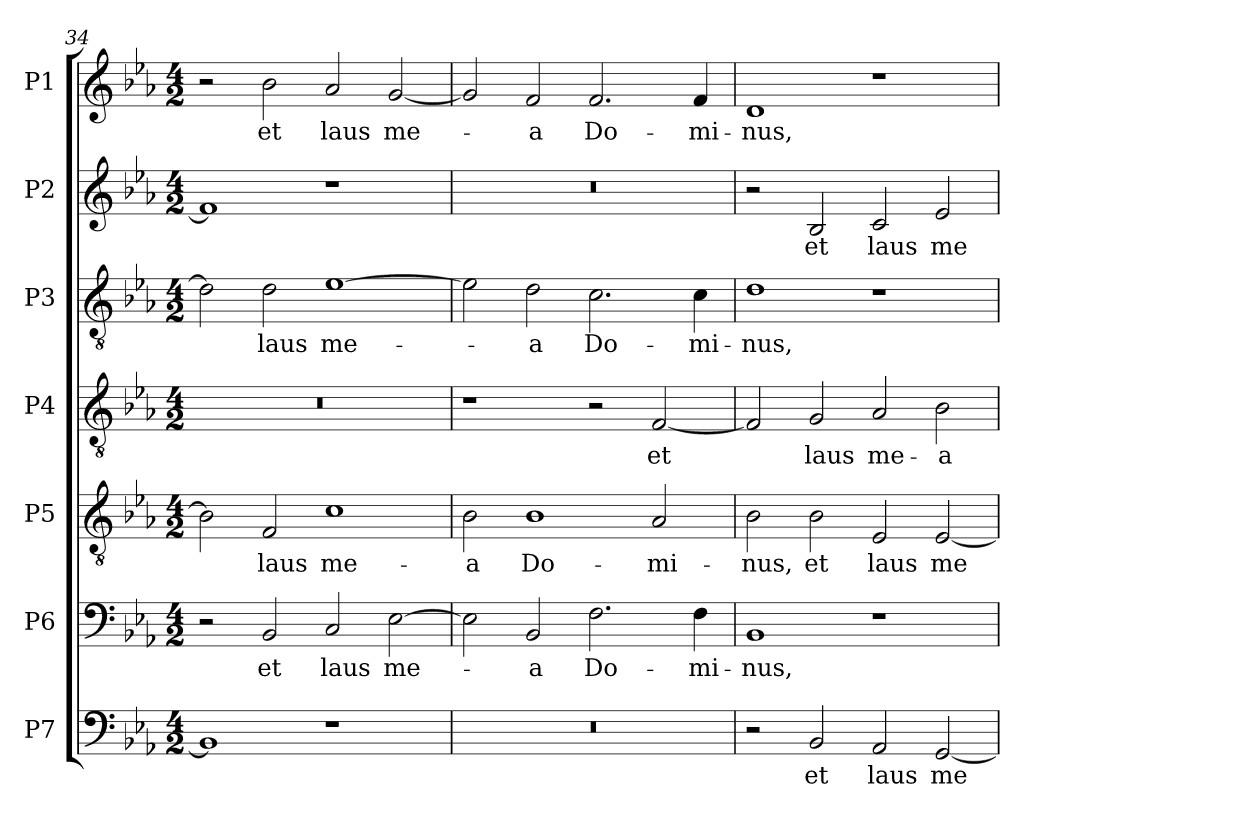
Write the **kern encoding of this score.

**kern	**text	**kern	**text	**kern	**text	**kern	**text	**kern	**text	**kern	**text	**kern	**text
*part7	*part7	*part6	*part6	*part5	*part5	*part4	*part4	*part3	*part3	*part2	*part2	*part1	*part1
*staff7	*staff7	*staff6	*staff6	*staff5	*staff5	*staff4	*staff4	*staff3	*staff3	*staff2	*staff2	*staff1	*staff1
*I"P7	*	*I"P6	*	*I"P5	*	*I"P4	*	*I"P3	*	*I"P2	*	*I"P1	*
!!LO:PB:g=z
*clefF4	*	*clefF4	*	*clefGv2	*	*clefGv2	*	*clefGv2	*	*clefG2	*	*clefG2	*
*k[b-e-a-]	*	*k[b-e-a-]	*	*k[b-e-a-]	*	*k[b-e-a-]	*	*k[b-e-a-]	*	*k[b-e-a-]	*	*k[b-e-a-]	*
*E-:	*	*E-:	*	*E-:	*	*E-:	*	*E-:	*	*E-:	*	*E-:	*
*M4/2	*	*M4/2	*	*M4/2	*	*M4/2	*	*M4/2	*	*M4/2	*	*M4/2	*
=34	=34	=34	=34	=34	=34	=34	=34	=34	=34	=34	=34	=34	=34
!	!	!	!	!	!	!LO:N:vis=1	!	!	!	!	!	!	!
1BB-i]	.	2r	.	2B-i\]	.	0r	.	2di\]	.	1fi]	.	2r	.
!	!	!	!LO:LY:b:color=#000000	!	!	!	!	!	!	!	!	!	!
!	!	!	!	!	!LO:LY:b:color=#000000	!	!	!	!	!	!	!	!
!	!	!	!	!	!	!	!	!	!LO:LY:b:color=#000000	!	!	!	!
!	!	!	!	!	!	!	!	!	!	!	!	!	!LO:LY:b:color=#000000
.	.	2BB-i/	et	2Fi/	laus	.	.	2di\	laus	.	.	2b-i\	et
!	!	!	!LO:LY:b:color=#000000	!	!	!	!	!	!	!	!	!	!
!	!	!	!	!	!LO:LY:b:color=#000000	!	!	!	!	!	!	!	!
!	!	!	!	!	!	!	!	!	!LO:LY:b:color=#000000	!	!	!	!
!	!	!	!	!	!	!	!	!	!	!	!	!	!LO:LY:b:color=#000000
1r	.	2Ci/	laus	1ci	me-	.	.	[>1e-i	me-	1r	.	2a-i/	laus
!	!	!	!LO:LY:b:color=#000000	!	!	!	!	!	!	!	!	!	!
!	!	!	!	!	!	!	!	!	!	!	!	!	!LO:LY:b:color=#000000
.	.	[>2E-i\	me-	.	.	.	.	.	.	.	.	[<2gi/	me-
=35	=35	=35	=35	=35	=35	=35	=35	=35	=35	=35	=35	=35	=35
!LO:N:vis=1	!	!	!	!	!	!	!	!	!	!	!	!	!
!	!	!	!	!	!LO:LY:b:color=#000000	!	!	!	!	!LO:N:vis=1	!	!	!
0r	.	2E-i\]	.	2B-i\	-a	1r	.	2e-i\]	.	0r	.	2gi/]	.
!	!	!	!LO:LY:b:color=#000000	!	!	!	!	!	!	!	!	!	!
!	!	!	!	!	!LO:LY:b:color=#000000	!	!	!	!	!	!	!	!
!	!	!	!	!	!	!	!	!	!LO:LY:b:color=#000000	!	!	!	!
!	!	!	!	!	!	!	!	!	!	!	!	!	!LO:LY:b:color=#000000
.	.	2BB-i/	-a	1B-i	Do-	.	.	2di\	-a	.	.	2fi/	-a
!	!	!	!LO:LY:b:color=#000000	!	!	!	!	!	!	!	!	!	!
!	!	!	!	!	!	!	!	!	!LO:LY:b:color=#000000	!	!	!	!
!	!	!	!	!	!	!	!	!	!	!	!	!	!LO:LY:b:color=#000000
.	.	2.Fi\	Do-	.	.	2r	.	2.ci\	Do-	.	.	2.fi/	Do-
!	!	!	!	!	!LO:LY:b:color=#000000	!	!	!	!	!	!	!	!
!	!	!	!	!	!	!	!LO:LY:b:color=#000000	!	!	!	!	!	!
.	.	.	.	2A-i/	-mi-	[<2Fi/	et	.	.	.	.	.	.
!	!	!	!LO:LY:b:color=#000000	!	!	!	!	!	!	!	!	!	!
!	!	!	!	!	!	!	!	!	!LO:LY:b:color=#000000	!	!	!	!
!	!	!	!	!	!	!	!	!	!	!	!	!	!LO:LY:b:color=#000000
.	.	4Fi\	-mi-	.	.	.	.	4ci\	-mi-	.	.	4fi/	-mi-
=36	=36	=36	=36	=36	=36	=36	=36	=36	=36	=36	=36	=36	=36
!	!	!	!LO:LY:b:color=#000000	!	!	!	!	!	!	!	!	!	!
!	!	!	!	!	!LO:LY:b:color=#000000	!	!	!	!	!	!	!	!
!	!	!	!	!	!	!	!	!	!LO:LY:b:color=#000000	!	!	!	!
!	!	!	!	!	!	!	!	!	!	!	!	!	!LO:LY:b:color=#000000
2r	.	1BB-i	-nus,	2B-i\	-nus,	2Fi/]	.	1di	-nus,	2r	.	1di	-nus,
!	!LO:LY:b:color=#000000	!	!	!	!	!	!	!	!	!	!	!	!
!	!	!	!	!	!LO:LY:b:color=#000000	!	!	!	!	!	!	!	!
!	!	!	!	!	!	!	!LO:LY:b:color=#000000	!	!	!	!	!	!
!	!	!	!	!	!	!	!	!	!	!	!LO:LY:b:color=#000000	!	!
2BB-i/	et	.	.	2B-i\	et	2Gi/	laus	.	.	2B-i/	et	.	.
!	!LO:LY:b:color=#000000	!	!	!	!	!	!	!	!	!	!	!	!
!	!	!	!	!	!LO:LY:b:color=#000000	!	!	!	!	!	!	!	!
!	!	!	!	!	!	!	!LO:LY:b:color=#000000	!	!	!	!	!	!
!	!	!	!	!	!	!	!	!	!	!	!LO:LY:b:color=#000000	!	!
2AA-i/	laus	1r	.	2E-i/	laus	2A-i/	me-	1r	.	2ci/	laus	1r	.
!	!LO:LY:b:color=#000000	!	!	!	!	!	!	!	!	!	!	!	!
!	!	!	!	!	!LO:LY:b:color=#000000	!	!	!	!	!	!	!	!
!	!	!	!	!	!	!	!LO:LY:b:color=#000000	!	!	!	!	!	!
!	!	!	!	!	!	!	!	!	!	!	!LO:LY:b:color=#000000	!	!
[<2GGi/	me-	.	.	[<2E-i/	me-	2B-i\	-a	.	.	2e-i/	me-	.	.
=	=	=	=	=	=	=	=	=	=	=	=	=	=
*-	*-	*-	*-	*-	*-	*-	*-	*-	*-	*-	*-	*-	*-
